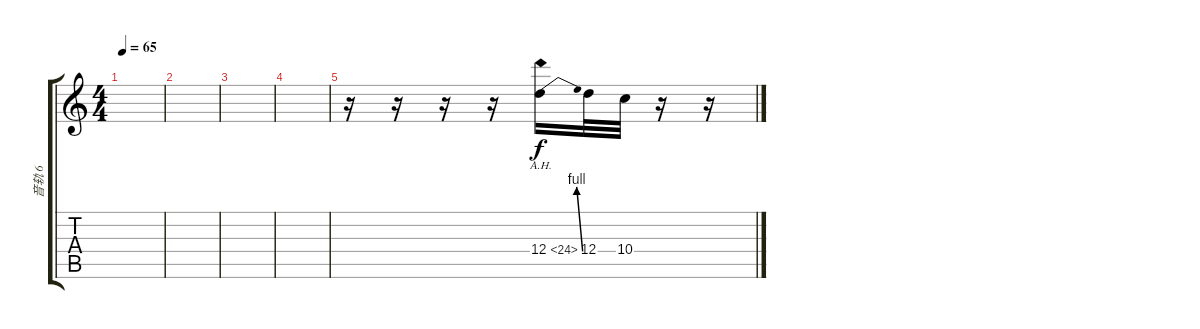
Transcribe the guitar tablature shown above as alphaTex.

\track ("音轨 6" "音轨 6") {instrument guitarharmonics}
\staff {score tabs}
\tuning (E4 B3 G3 D3 A2 E2) {hide}
\ts (4 4)
\tempo 65
\clef g2
\ks c
|
|
|
|
r.16 r.16 r.16 r.16 12.4{be (bend 0 0 60 4) ah 12}.16 12.4.32 10.4.32 r.16 r.16
